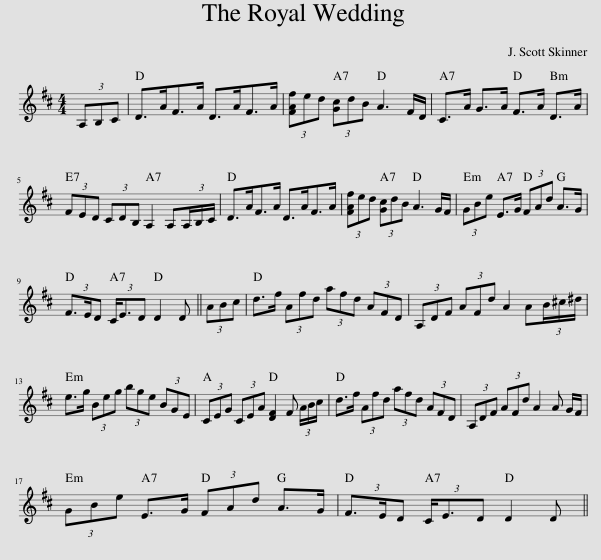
X:1
L:1/8
M:4/4
I:linebreak $
K:D
V:1 treble
V:1
 (3A,B,C | D>AF>A D>AF>A | (3[FAf]ed (3[Gc]dB A3 F/D/ | C>A G>A F>A D>A |$ (3FED (3CDB, A,2 A,(3A,/B,/C/ | %5
 D>AF>A D>AF>A | (3[FAf]ed (3[Gc]dB A3 G/F/ | (3GBe E>G (3FAd A>G |$ (3F3/2E/D (3C/E3/2D D2 D || (3ABc | %10
 d>f (3Afd (3afd (3AFD | (3A,DF (3AFd A2 A(3B/^c/^d/ |$ e>g (3Beg (3bge (3BGE | (3CEG (3CEA [DF]2 F (3A/B/c/ | d>f (3Afd (3afd (3AFD | %15
 (3A,DF (3AFd A2 A G/F/ |$ (3GBe E>G (3FAd A>G | (3F3/2E/D (3C/E3/2D D2 D || %18
